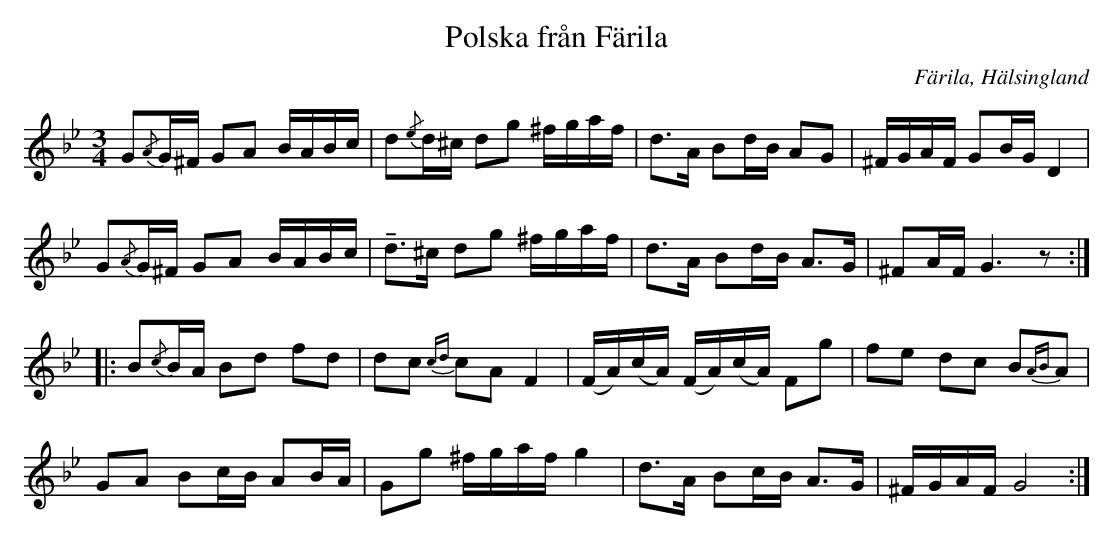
X:1
T: Polska från Färila
O: Färila, Hälsingland
M: 3/4
L: 1/16
K: Gm
G2{/A}G^F G2A2 BABc | d2{/e}d^c d2g2 ^fgaf | d2>A2 B2dB A2G2 | ^FGAF G2BG D4 |
G2{/A}G^F G2A2 BABc | !tenuto!d2>^c2 d2g2 ^fgaf | d2>A2 B2dB A2>G2 | ^F2AF G6z2 ::
B2{/c}BA B2d2 f2d2 | d2c2 {cd}c2A2 F4 | (FA)(cA) (FA)(cA) F2g2 | f2e2 d2c2 B2{AB}A2 |
G2A2 B2cB A2BA | G2g2 ^fgaf g4 | d2>A2 B2cB A2>G2 | ^FGAF G8 :|
